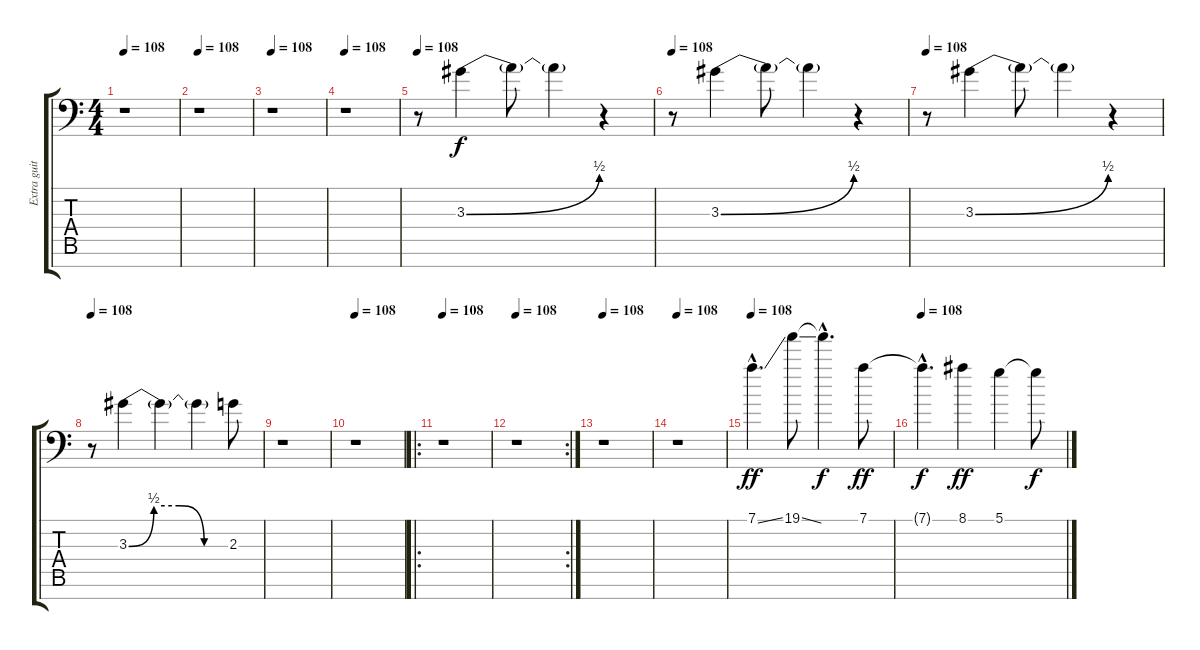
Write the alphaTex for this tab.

\track ("Extra guitar" "Extra guit") {instrument electricguitarclean}
\staff {score tabs}
\tuning (D4 A3 F3 C3 G2 D2 A1) {hide}
\ts (4 4)
\tempo 108
\clef f4
\ks c
r.1{dy f} |
\tempo 108
r.1 |
\tempo 108
r.1 |
\tempo 108
r.1 |
\tempo 108
r.8{instrument distortionguitar} 3.3{be (bend 0 0 60 2)}.4 3.3{t}.8 3.3{t}.4 r.4 |
\tempo 108
r.8 3.3{be (bend 0 0 60 2)}.4 3.3{t}.8 3.3{t}.4 r.4 |
\tempo 108
r.8 3.3{be (bend 0 0 60 2)}.4 3.3{t}.8 3.3{t}.4 r.4 |
\tempo 108
r.8 3.3{be (custom 0 0 15 2 30 2 45 0 60 0)}.4 3.3{t}.4 3.3{t}.4 2.3.8 |
r.1 |
\tempo 108
r.1 |
\ro
\tempo 108
r.1 |
\rc 2
\tempo 108
r.1 |
\tempo 108
r.1 |
\tempo 108
r.1 |
\tempo 108
7.1{ss hac}.4{d dy ff instrument overdrivenguitar} 19.1{ss}.8 19.1{hac t}.4{d dy f} 7.1.8{dy ff} |
\tempo 108
7.1{hac t}.4{d dy f} 8.1.4{dy ff} 5.1.4 5.1{t}.8{dy f}
